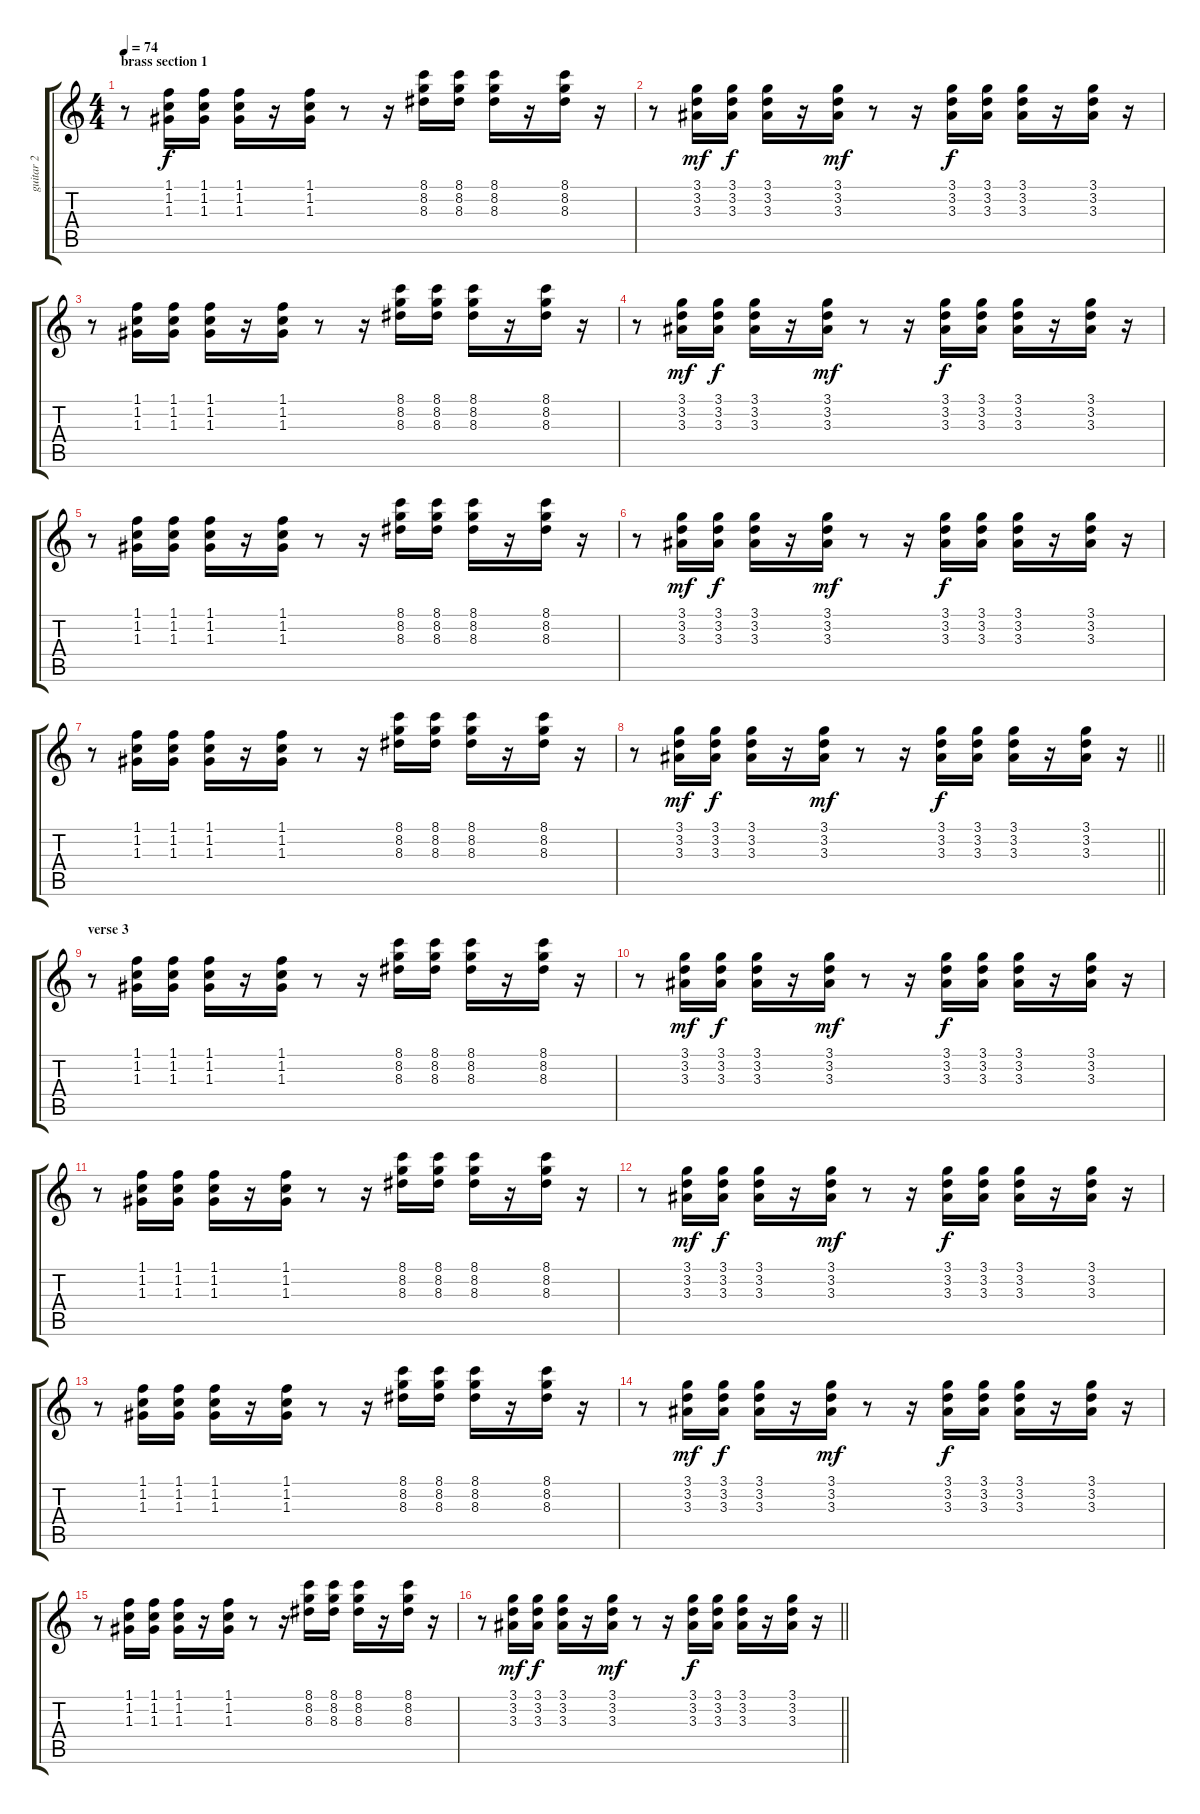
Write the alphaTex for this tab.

\track ("guitar 2" "guitar 2") {instrument electricguitarmuted}
\staff {score tabs}
\tuning (E4 B3 G3 D3 A2 E2) {hide}
\ts (4 4)
\section ("" "brass section 1")
\tempo 74
\clef g2
\ks c
r.8{dy f} (1.1 1.2 1.3).16 (1.1 1.2 1.3).16 (1.1 1.2 1.3).16 r.16 (1.1 1.2 1.3).16 r.8 r.16 (8.1 8.2 8.3).16 (8.1 8.2 8.3).16 (8.1 8.2 8.3).16 r.16 (8.1 8.2 8.3).16 r.16 |
r.8 (3.1 3.2 3.3).16{dy mf} (3.1 3.2 3.3).16{dy f} (3.1 3.2 3.3).16 r.16 (3.1 3.2 3.3).16{dy mf} r.8 r.16 (3.1 3.2 3.3).16{dy f} (3.1 3.2 3.3).16 (3.1 3.2 3.3).16 r.16 (3.1 3.2 3.3).16 r.16 |
r.8 (1.1 1.2 1.3).16 (1.1 1.2 1.3).16 (1.1 1.2 1.3).16 r.16 (1.1 1.2 1.3).16 r.8 r.16 (8.1 8.2 8.3).16 (8.1 8.2 8.3).16 (8.1 8.2 8.3).16 r.16 (8.1 8.2 8.3).16 r.16 |
r.8 (3.1 3.2 3.3).16{dy mf} (3.1 3.2 3.3).16{dy f} (3.1 3.2 3.3).16 r.16 (3.1 3.2 3.3).16{dy mf} r.8 r.16 (3.1 3.2 3.3).16{dy f} (3.1 3.2 3.3).16 (3.1 3.2 3.3).16 r.16 (3.1 3.2 3.3).16 r.16 |
r.8 (1.1 1.2 1.3).16 (1.1 1.2 1.3).16 (1.1 1.2 1.3).16 r.16 (1.1 1.2 1.3).16 r.8 r.16 (8.1 8.2 8.3).16 (8.1 8.2 8.3).16 (8.1 8.2 8.3).16 r.16 (8.1 8.2 8.3).16 r.16 |
r.8 (3.1 3.2 3.3).16{dy mf} (3.1 3.2 3.3).16{dy f} (3.1 3.2 3.3).16 r.16 (3.1 3.2 3.3).16{dy mf} r.8 r.16 (3.1 3.2 3.3).16{dy f} (3.1 3.2 3.3).16 (3.1 3.2 3.3).16 r.16 (3.1 3.2 3.3).16 r.16 |
r.8 (1.1 1.2 1.3).16 (1.1 1.2 1.3).16 (1.1 1.2 1.3).16 r.16 (1.1 1.2 1.3).16 r.8 r.16 (8.1 8.2 8.3).16 (8.1 8.2 8.3).16 (8.1 8.2 8.3).16 r.16 (8.1 8.2 8.3).16 r.16 |
\barLineRight lightlight
r.8 (3.1 3.2 3.3).16{dy mf} (3.1 3.2 3.3).16{dy f} (3.1 3.2 3.3).16 r.16 (3.1 3.2 3.3).16{dy mf} r.8 r.16 (3.1 3.2 3.3).16{dy f} (3.1 3.2 3.3).16 (3.1 3.2 3.3).16 r.16 (3.1 3.2 3.3).16 r.16 |
\section ("" "verse 3")
r.8{volume 11} (1.1 1.2 1.3).16 (1.1 1.2 1.3).16 (1.1 1.2 1.3).16 r.16 (1.1 1.2 1.3).16 r.8 r.16 (8.1 8.2 8.3).16 (8.1 8.2 8.3).16 (8.1 8.2 8.3).16 r.16 (8.1 8.2 8.3).16 r.16 |
r.8 (3.1 3.2 3.3).16{dy mf} (3.1 3.2 3.3).16{dy f} (3.1 3.2 3.3).16 r.16 (3.1 3.2 3.3).16{dy mf} r.8 r.16 (3.1 3.2 3.3).16{dy f} (3.1 3.2 3.3).16 (3.1 3.2 3.3).16 r.16 (3.1 3.2 3.3).16 r.16 |
r.8 (1.1 1.2 1.3).16 (1.1 1.2 1.3).16 (1.1 1.2 1.3).16 r.16 (1.1 1.2 1.3).16 r.8 r.16 (8.1 8.2 8.3).16 (8.1 8.2 8.3).16 (8.1 8.2 8.3).16 r.16 (8.1 8.2 8.3).16 r.16 |
r.8 (3.1 3.2 3.3).16{dy mf} (3.1 3.2 3.3).16{dy f} (3.1 3.2 3.3).16 r.16 (3.1 3.2 3.3).16{dy mf} r.8 r.16 (3.1 3.2 3.3).16{dy f} (3.1 3.2 3.3).16 (3.1 3.2 3.3).16 r.16 (3.1 3.2 3.3).16 r.16 |
r.8 (1.1 1.2 1.3).16 (1.1 1.2 1.3).16 (1.1 1.2 1.3).16 r.16 (1.1 1.2 1.3).16 r.8 r.16 (8.1 8.2 8.3).16 (8.1 8.2 8.3).16 (8.1 8.2 8.3).16 r.16 (8.1 8.2 8.3).16 r.16 |
r.8 (3.1 3.2 3.3).16{dy mf} (3.1 3.2 3.3).16{dy f} (3.1 3.2 3.3).16 r.16 (3.1 3.2 3.3).16{dy mf} r.8 r.16 (3.1 3.2 3.3).16{dy f} (3.1 3.2 3.3).16 (3.1 3.2 3.3).16 r.16 (3.1 3.2 3.3).16 r.16 |
r.8 (1.1 1.2 1.3).16 (1.1 1.2 1.3).16 (1.1 1.2 1.3).16 r.16 (1.1 1.2 1.3).16 r.8 r.16 (8.1 8.2 8.3).16 (8.1 8.2 8.3).16 (8.1 8.2 8.3).16 r.16 (8.1 8.2 8.3).16 r.16 |
\barLineRight lightlight
r.8 (3.1 3.2 3.3).16{dy mf} (3.1 3.2 3.3).16{dy f} (3.1 3.2 3.3).16 r.16 (3.1 3.2 3.3).16{dy mf} r.8 r.16 (3.1 3.2 3.3).16{dy f} (3.1 3.2 3.3).16 (3.1 3.2 3.3).16 r.16 (3.1 3.2 3.3).16 r.16
